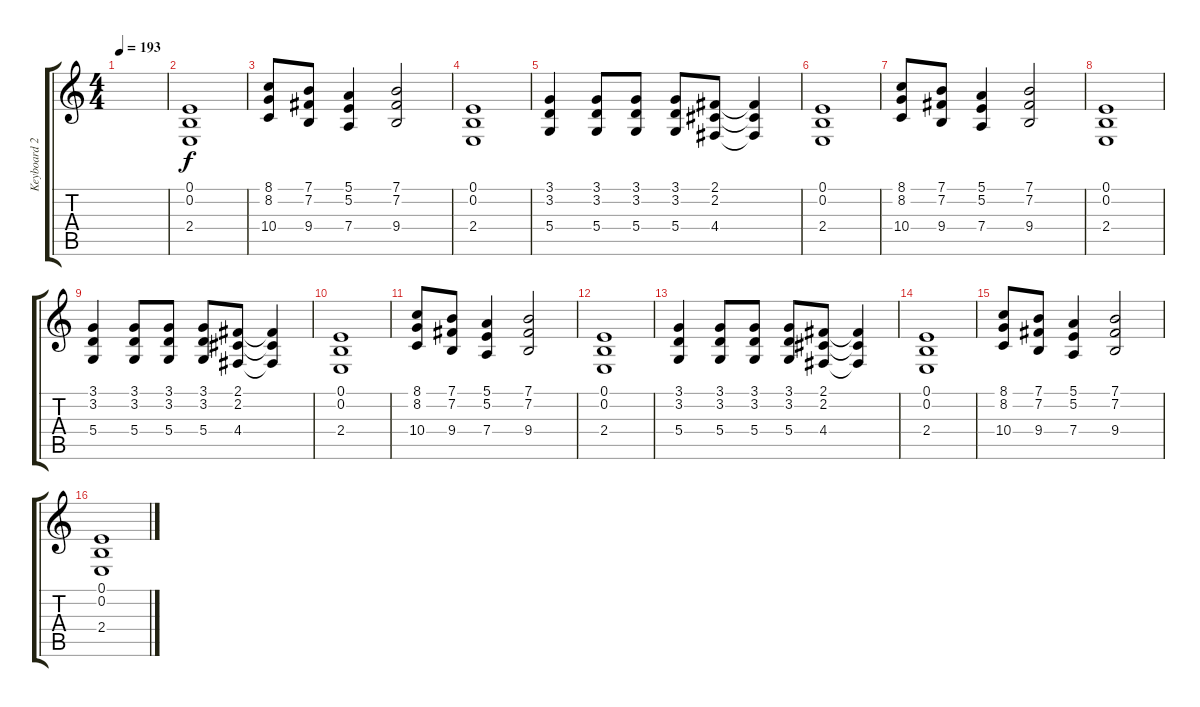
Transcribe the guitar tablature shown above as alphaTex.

\track ("Keyboard 2" "Keyboard 2") {instrument stringensemble1}
\staff {score tabs}
\tuning (E4 B3 G3 D3 A2 E2) {hide}
\ts (4 4)
\tempo 193
\clef g2
\ks c
|
(0.1 0.2 2.4).1 |
(8.1 8.2 10.4).8 (7.1 7.2 9.4).8 (5.1 5.2 7.4).4 (7.1 7.2 9.4).2 |
(0.1 0.2 2.4).1 |
(3.1 3.2 5.4).4 (3.1 3.2 5.4).8 (3.1 3.2 5.4).8 (3.1 3.2 5.4).8 (2.1 2.2 4.4).8 (2.1{t} 2.2{t} 4.4{t}).4 |
(0.1 0.2 2.4).1 |
(8.1 8.2 10.4).8 (7.1 7.2 9.4).8 (5.1 5.2 7.4).4 (7.1 7.2 9.4).2 |
(0.1 0.2 2.4).1 |
(3.1 3.2 5.4).4 (3.1 3.2 5.4).8 (3.1 3.2 5.4).8 (3.1 3.2 5.4).8 (2.1 2.2 4.4).8 (2.1{t} 2.2{t} 4.4{t}).4 |
(0.1 0.2 2.4).1 |
(8.1 8.2 10.4).8 (7.1 7.2 9.4).8 (5.1 5.2 7.4).4 (7.1 7.2 9.4).2 |
(0.1 0.2 2.4).1 |
(3.1 3.2 5.4).4 (3.1 3.2 5.4).8 (3.1 3.2 5.4).8 (3.1 3.2 5.4).8 (2.1 2.2 4.4).8 (2.1{t} 2.2{t} 4.4{t}).4 |
(0.1 0.2 2.4).1 |
(8.1 8.2 10.4).8 (7.1 7.2 9.4).8 (5.1 5.2 7.4).4 (7.1 7.2 9.4).2 |
(0.1 0.2 2.4).1
